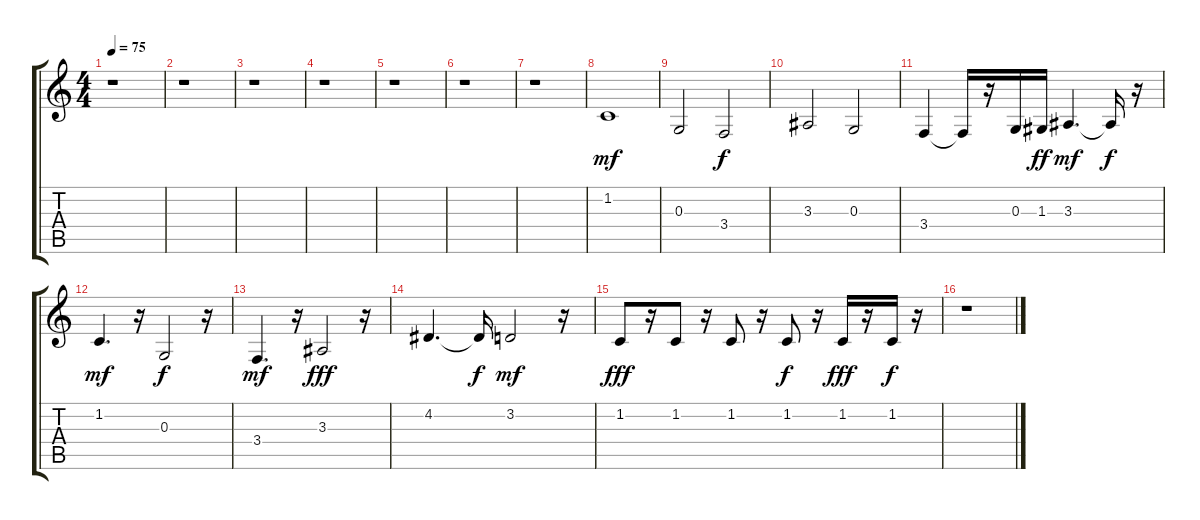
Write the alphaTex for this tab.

\track "" {instrument cello}
\staff {score tabs}
\tuning (E4 B3 G3 D3 A2 E2) {hide}
\ts (4 4)
\tempo 75
\clef g2
\ks c
r.1{dy mf} |
r.1 |
r.1 |
r.1 |
r.1 |
r.1 |
r.1 |
1.2.1 |
0.3.2 3.4.2{dy f} |
3.3.2 0.3.2 |
3.4.4 3.4{t}.16 r.16 0.3.16 1.3.16{dy ff} 3.3.4{d dy mf} 3.3{t}.16{dy f} r.16 |
1.2.4{d dy mf} r.16 0.3.2{dy f} r.16 |
3.4.4{d dy mf} r.16 3.3.2{dy fff} r.16 |
4.2.4{d} 4.2{t}.16{dy f} 3.2.2{dy mf} r.16 |
1.2.8{dy fff} r.16 1.2.8 r.16 1.2.8 r.16 1.2.8{dy f} r.16 1.2.16{dy fff} r.16 1.2.16{dy f} r.16 |
r.1
